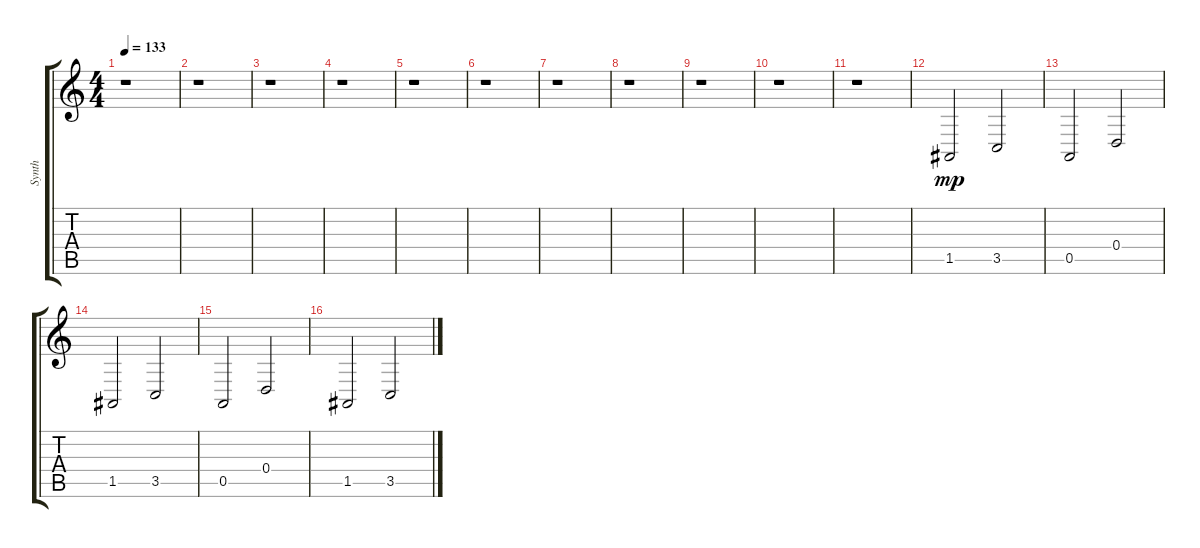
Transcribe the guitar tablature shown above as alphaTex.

\track ("Synth" "Synth") {instrument synthstrings1}
\staff {score tabs}
\tuning (E4 B3 G3 D3 A2 E2) {hide}
\ts (4 4)
\tempo 133
\clef g2
\ks c
r.1{dy mp} |
r.1 |
r.1 |
r.1 |
r.1 |
r.1 |
r.1 |
r.1 |
r.1 |
r.1 |
r.1 |
1.5.2 3.5.2 |
0.5.2 0.4.2 |
1.5.2 3.5.2 |
0.5.2 0.4.2 |
1.5.2 3.5.2
